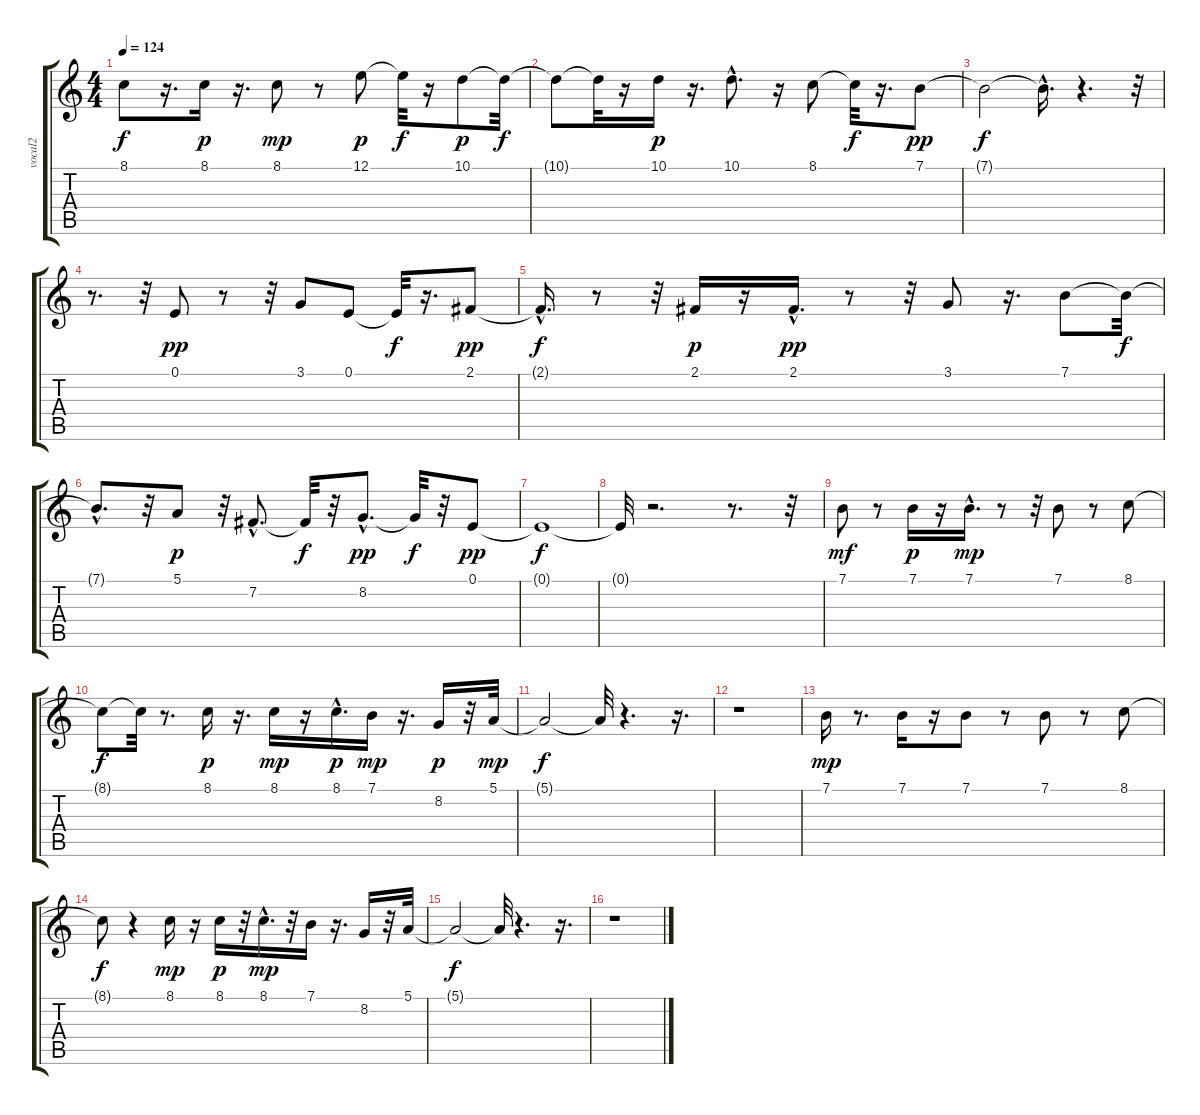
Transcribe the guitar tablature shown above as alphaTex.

\track ("vocal2" "vocal2") {instrument flute}
\staff {score tabs}
\tuning (E4 B3 G3 D3 A2 E2) {hide}
\ts (4 4)
\tempo 124
\clef g2
\ks c
8.1{t}.8{dy f} r.16{d} 8.1.16{dy p} r.16{d} 8.1.8{dy mp} r.8 12.1.8{dy p} 12.1{t}.32{dy f} r.16 10.1.8{dy p} 10.1{t}.32{dy f} |
10.1{t}.8 10.1{t}.32 r.16 10.1.16{dy p} r.16{d} 10.1{hac}.8{d} r.16 8.1.8 8.1{t}.32{dy f} r.16{d} 7.1.8{dy pp} |
7.1{t}.2{dy f} 7.1{hac t}.16{d} r.4{d} r.32 |
r.8{d} r.32 0.1.8{dy pp} r.8 r.32 3.1.8 0.1.8 0.1{t}.32{dy f} r.16{d} 2.1.8{dy pp} |
2.1{hac t}.16{d dy f} r.8 r.32 2.1.16{dy p} r.16 2.1{hac}.16{d dy pp} r.8 r.32 3.1.8 r.16{d} 7.1.8 7.1{t}.32{dy f} |
7.1{hac t}.8{d} r.32 5.1.8{dy p} r.32 7.2{hac}.8{d} 7.2{t}.32{dy f} r.32 8.2{hac}.8{d dy pp} 8.2{t}.32{dy f} r.32 0.1.8{dy pp} |
0.1{t}.1{dy f} |
0.1{t}.32 r.2{d} r.8{d} r.32 |
7.1.8{dy mf} r.8 7.1.16{dy p} r.16 7.1{hac}.16{d dy mp} r.8 r.32 7.1.8 r.8 8.1.8 |
8.1{t}.8{dy f} 8.1{t}.32 r.8{d} 8.1.16{dy p} r.16{d} 8.1.16{dy mp} r.16 8.1{hac}.16{d dy p} 7.1.16{dy mp} r.16{d} 8.2.16{dy p} r.32 5.1.32{dy mp} |
5.1{t}.2{dy f} 5.1{t}.32 r.4{d} r.16{d} |
r.1 |
7.1.16{dy mp} r.8{d} 7.1.16 r.16 7.1.8 r.8 7.1.8 r.8 8.1.8 |
8.1{t}.8{dy f} r.4 8.1.16{dy mp} r.16 8.1.16{dy p} r.32 8.1{hac}.16{d dy mp} r.32 7.1.16 r.16{d} 8.2.16 r.32 5.1.32 |
5.1{t}.2{dy f} 5.1{t}.32 r.4{d} r.16{d} |
r.1
